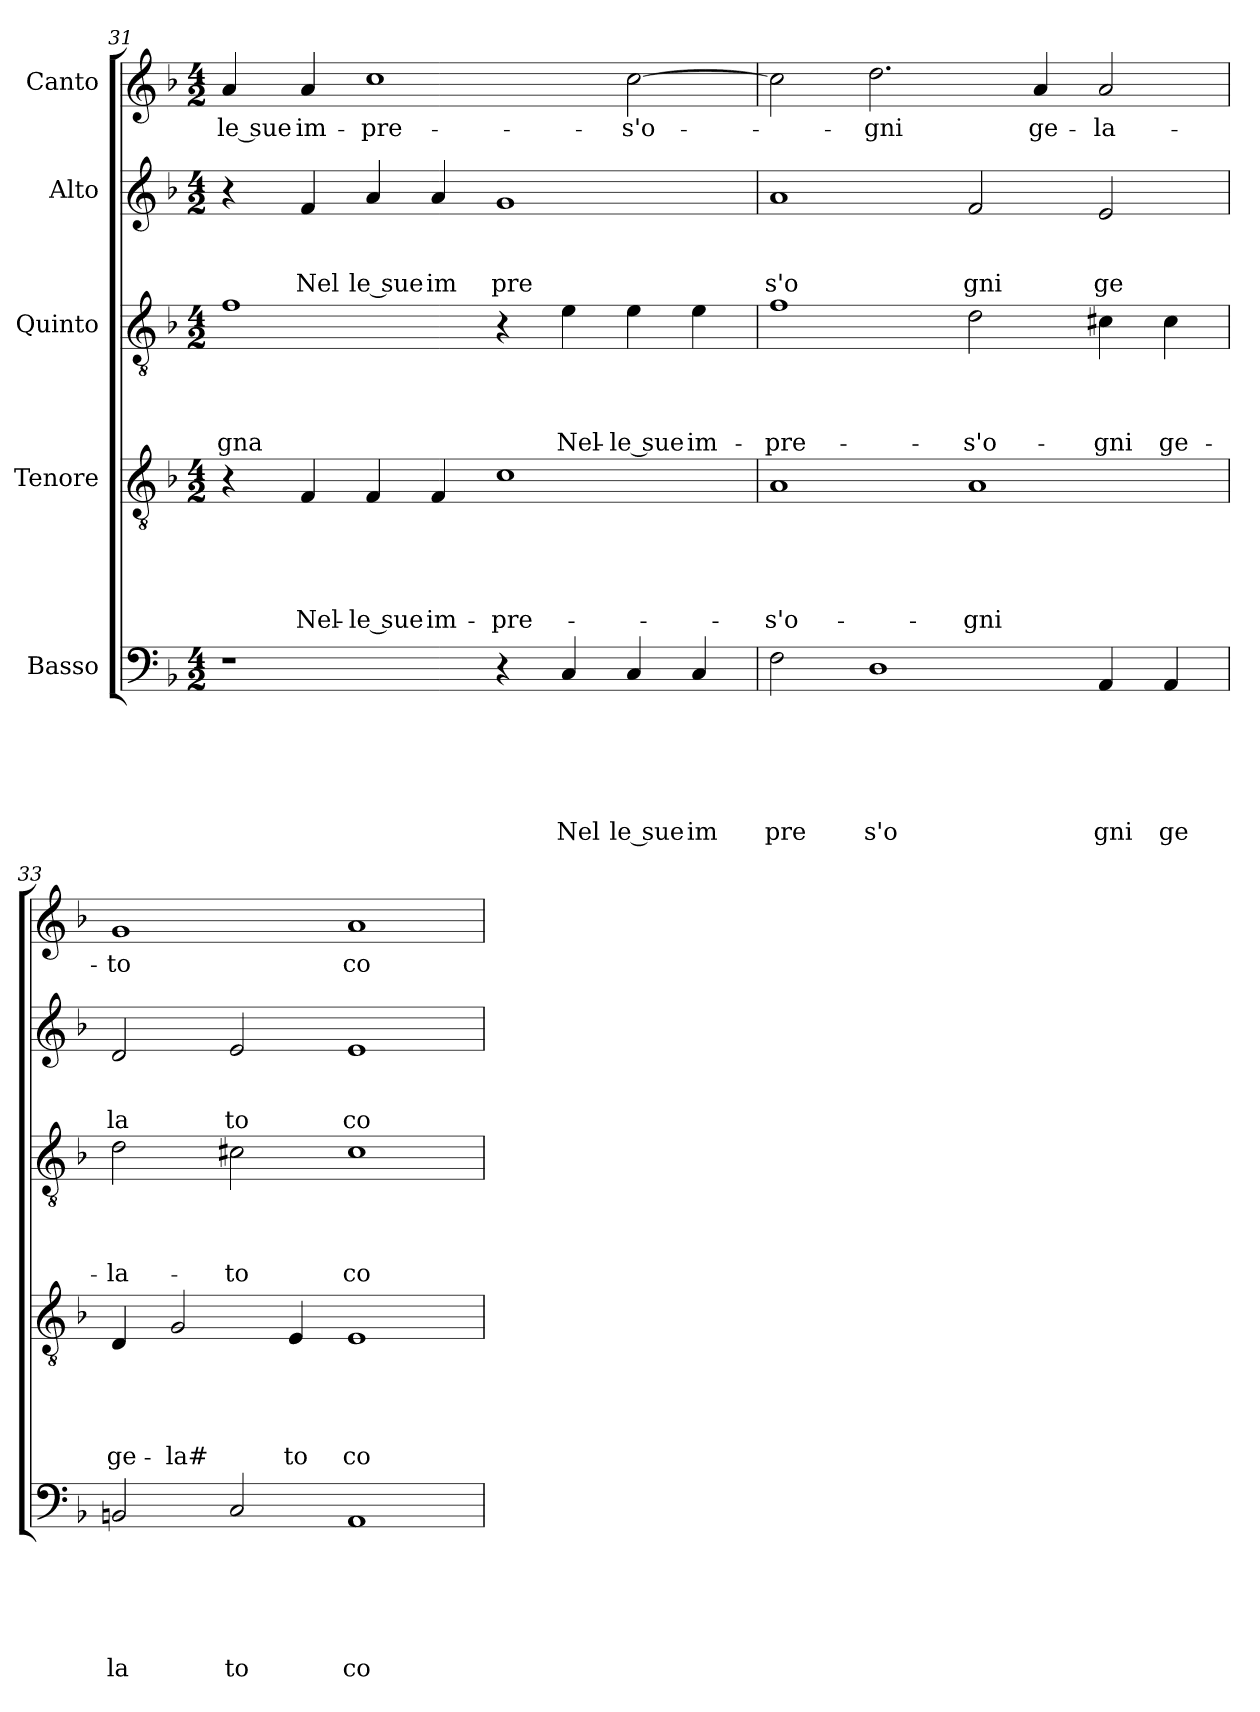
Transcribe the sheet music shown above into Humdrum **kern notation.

**kern	**text	**text	**text	**text	**text	**text	**kern	**text	**text	**text	**text	**text	**kern	**text	**text	**text	**text	**kern	**text	**text	**text	**kern	**text
*part5	*part5	*part5	*part5	*part5	*part5	*part5	*part4	*part4	*part4	*part4	*part4	*part4	*part3	*part3	*part3	*part3	*part3	*part2	*part2	*part2	*part2	*part1	*part1
*staff5	*staff5	*staff5	*staff5	*staff5	*staff5	*staff5	*staff4	*staff4	*staff4	*staff4	*staff4	*staff4	*staff3	*staff3	*staff3	*staff3	*staff3	*staff2	*staff2	*staff2	*staff2	*staff1	*staff1
*I"Basso	*	*	*	*	*	*	*I"Tenore	*	*	*	*	*	*I"Quinto	*	*	*	*	*I"Alto	*	*	*	*I"Canto	*
!!LO:PB:g=z
*clefF4	*	*	*	*	*	*	*clefGv2	*	*	*	*	*	*clefGv2	*	*	*	*	*clefG2	*	*	*	*clefG2	*
*ITrd-3c-5	*	*	*	*	*	*	*ITrd-3c-5	*	*	*	*	*	*ITrd-3c-5	*	*	*	*	*ITrd-3c-5	*	*	*	*	*
*k[b-e-]	*	*	*	*	*	*	*k[b-e-]	*	*	*	*	*	*k[b-e-]	*	*	*	*	*k[b-e-]	*	*	*	*k[b-]	*
*B-:	*	*	*	*	*	*	*B-:	*	*	*	*	*	*B-:	*	*	*	*	*B-:	*	*	*	*F:	*
*M4/2	*	*	*	*	*	*	*M4/2	*	*	*	*	*	*M4/2	*	*	*	*	*M4/2	*	*	*	*M4/2	*
=31	=31	=31	=31	=31	=31	=31	=31	=31	=31	=31	=31	=31	=31	=31	=31	=31	=31	=31	=31	=31	=31	=31	=31
!	!	!	!	!	!	!	!	!	!	!	!	!	!	!	!	!	!LO:LY:b	!	!	!	!	!	!LO:LY:b
1r	.	.	.	.	.	.	4r	.	.	.	.	.	1b-	.	.	.	gna	4r	.	.	.	4a/	le sue
!	!	!	!	!	!	!	!	!	!	!	!	!LO:LY:b	!	!	!	!	!	!	!	!	!LO:LY:b	!	!LO:LY:b
.	.	.	.	.	.	.	4B-/	.	.	.	.	Nel-	.	.	.	.	.	4b-/	.	.	Nel	4a/	im-
!	!	!	!	!	!	!	!	!	!	!	!	!LO:LY:b	!	!	!	!	!	!	!	!	!LO:LY:b	!	!LO:LY:b
.	.	.	.	.	.	.	4B-/	.	.	.	.	-le sue	.	.	.	.	.	4dd/	.	.	le sue	1cc	-pre-
!	!	!	!	!	!	!	!	!	!	!	!	!LO:LY:b	!	!	!	!	!	!	!	!	!LO:LY:b	!	!
.	.	.	.	.	.	.	4B-/	.	.	.	.	im-	.	.	.	.	.	4dd/	.	.	im	.	.
!	!	!	!	!	!	!	!	!	!	!	!	!LO:LY:b	!	!	!	!	!	!	!	!	!LO:LY:b	!	!
4r	.	.	.	.	.	.	1f	.	.	.	.	-pre-	4r	.	.	.	.	1cc	.	.	pre	.	.
!	!	!	!	!	!	!LO:LY:b	!	!	!	!	!	!	!	!	!	!	!LO:LY:b	!	!	!	!	!	!
4F/	.	.	.	.	.	Nel	.	.	.	.	.	.	4a\	.	.	.	Nel-	.	.	.	.	.	.
!	!	!	!	!	!	!LO:LY:b	!	!	!	!	!	!	!	!	!	!	!LO:LY:b	!	!	!	!	!	!LO:LY:b
4F/	.	.	.	.	.	le sue	.	.	.	.	.	.	4a\	.	.	.	-le sue	.	.	.	.	[>2cc\	-s'o-
!	!	!	!	!	!	!LO:LY:b	!	!	!	!	!	!	!	!	!	!	!LO:LY:b	!	!	!	!	!	!
4F/	.	.	.	.	.	im	.	.	.	.	.	.	4a\	.	.	.	im-	.	.	.	.	.	.
=32	=32	=32	=32	=32	=32	=32	=32	=32	=32	=32	=32	=32	=32	=32	=32	=32	=32	=32	=32	=32	=32	=32	=32
!	!	!	!	!	!	!LO:LY:b	!	!	!	!	!	!LO:LY:b	!	!	!	!	!LO:LY:b	!	!	!	!LO:LY:b	!	!
2B-\	.	.	.	.	.	pre	1d	.	.	.	.	-s'o-	1b-	.	.	.	-pre-	1dd	.	.	s'o	2cc\]	.
!	!	!	!	!	!	!LO:LY:b	!	!	!	!	!	!	!	!	!	!	!	!	!	!	!	!	!LO:LY:b
1G	.	.	.	.	.	s'o	.	.	.	.	.	.	.	.	.	.	.	.	.	.	.	2.dd\	-gni
!	!	!	!	!	!	!	!	!	!	!	!	!LO:LY:b	!	!	!	!	!LO:LY:b	!	!	!	!LO:LY:b	!	!
.	.	.	.	.	.	.	1d	.	.	.	.	-gni	2g\	.	.	.	-s'o-	2b-/	.	.	gni	.	.
!	!	!	!	!	!	!	!	!	!	!	!	!	!	!	!	!	!	!	!	!	!	!	!LO:LY:b
.	.	.	.	.	.	.	.	.	.	.	.	.	.	.	.	.	.	.	.	.	.	4a/	ge-
!	!	!	!	!	!	!LO:LY:b	!	!	!	!	!	!	!	!	!	!	!LO:LY:b	!	!	!	!LO:LY:b	!	!LO:LY:b
4D/	.	.	.	.	.	gni	.	.	.	.	.	.	4f#X\	.	.	.	-gni	2a/	.	.	ge	2a/	-la-
!	!	!	!	!	!	!LO:LY:b	!	!	!	!	!	!	!	!	!	!	!LO:LY:b	!	!	!	!	!	!
4D/	.	.	.	.	.	ge	.	.	.	.	.	.	4f#\	.	.	.	ge-	.	.	.	.	.	.
=33	=33	=33	=33	=33	=33	=33	=33	=33	=33	=33	=33	=33	=33	=33	=33	=33	=33	=33	=33	=33	=33	=33	=33
!	!	!	!	!	!	!LO:LY:b	!	!	!	!	!	!LO:LY:b	!	!	!	!	!LO:LY:b	!	!	!	!LO:LY:b	!	!LO:LY:b
2En/	.	.	.	.	.	la	4G/	.	.	.	.	ge-	2g\	.	.	.	-la-	2g/	.	.	la	1g	-to
!	!	!	!	!	!	!	!	!	!	!	!	!LO:LY:b	!	!	!	!	!	!	!	!	!	!	!
.	.	.	.	.	.	.	2c/	.	.	.	.	-la#	.	.	.	.	.	.	.	.	.	.	.
!	!	!	!	!	!	!LO:LY:b	!	!	!	!	!	!	!	!	!	!	!LO:LY:b	!	!	!	!LO:LY:b	!	!
2F/	.	.	.	.	.	to	.	.	.	.	.	.	2f#X\	.	.	.	-to	2a/	.	.	to	.	.
!	!	!	!	!	!	!	!	!	!	!	!	!LO:LY:b	!	!	!	!	!	!	!	!	!	!	!
.	.	.	.	.	.	.	4A/	.	.	.	.	to	.	.	.	.	.	.	.	.	.	.	.
!	!	!	!	!	!	!LO:LY:b	!	!	!	!	!	!LO:LY:b	!	!	!	!	!LO:LY:b	!	!	!	!LO:LY:b	!	!LO:LY:b
1D	.	.	.	.	.	co	1A	.	.	.	.	co-	1f#	.	.	.	co-	1a	.	.	co	1a	co-
=	=	=	=	=	=	=	=	=	=	=	=	=	=	=	=	=	=	=	=	=	=	=	=
*-	*-	*-	*-	*-	*-	*-	*-	*-	*-	*-	*-	*-	*-	*-	*-	*-	*-	*-	*-	*-	*-	*-	*-
